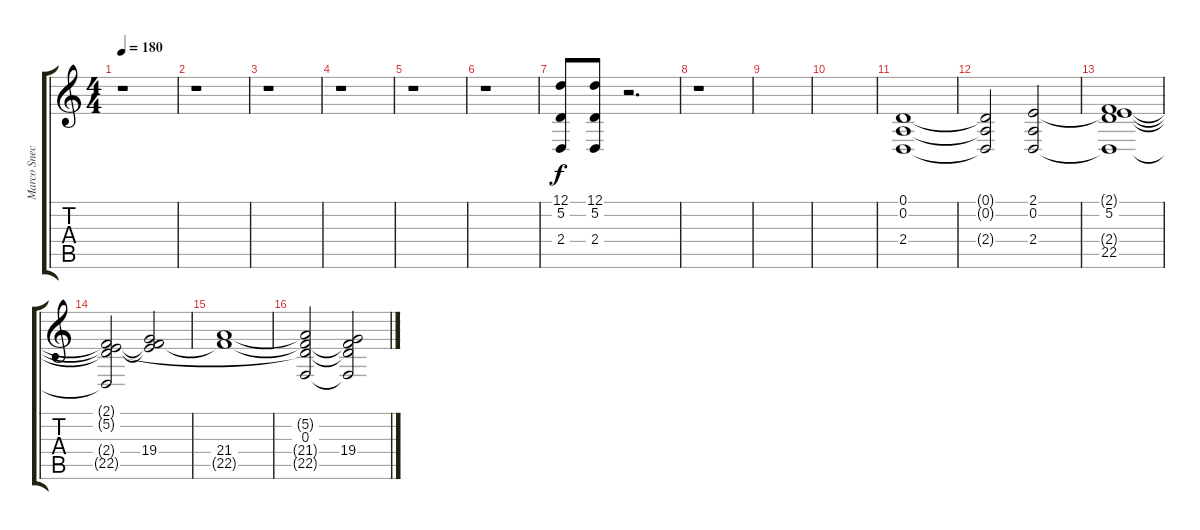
\track ("Marco Sneck" "Marco Snec") {instrument stringensemble1}
\staff {score tabs}
\tuning (D4 A3 F3 C3 G2 D2) {hide}
\ts (4 4)
\tempo 180
\clef g2
\ks c
r.1{dy f instrument stringensemble1} |
r.1 |
r.1 |
r.1 |
r.1 |
r.1 |
(12.1 5.2 2.4).8 (12.1 5.2 2.4).8 r.2{d} |
r.1 |
|
|
(0.1 0.2 2.4).1{instrument stringensemble1} |
(0.1{t} 0.2{t} 2.4{t}).2 (2.1 0.2 2.4).2 |
(2.1{t} 5.2 2.4{t} 22.5).1 |
(2.1{t} 5.2{t} 2.4{t} 22.5{t}).2 (2.1{t} 19.4 22.5{t}).2 |
(21.4 22.5{t}).1{instrument stringensemble1} |
(5.2{t} 0.3 21.4{t} 22.5{t}).2 (5.2{t} 0.3{t} 19.4 22.5{t}).2
